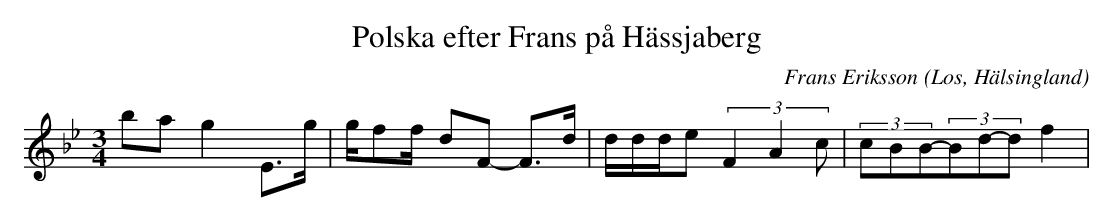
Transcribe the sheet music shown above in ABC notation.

X:1
T:Polska efter Frans på Hässjaberg
O:Los, Hälsingland
M:3/4
C:Frans Eriksson
K:Bb
ba g2 E>g |g/ff/- dF- F>d|d/d/d/e (3F2A2c |(3cBB-(3Bd-d f2|
